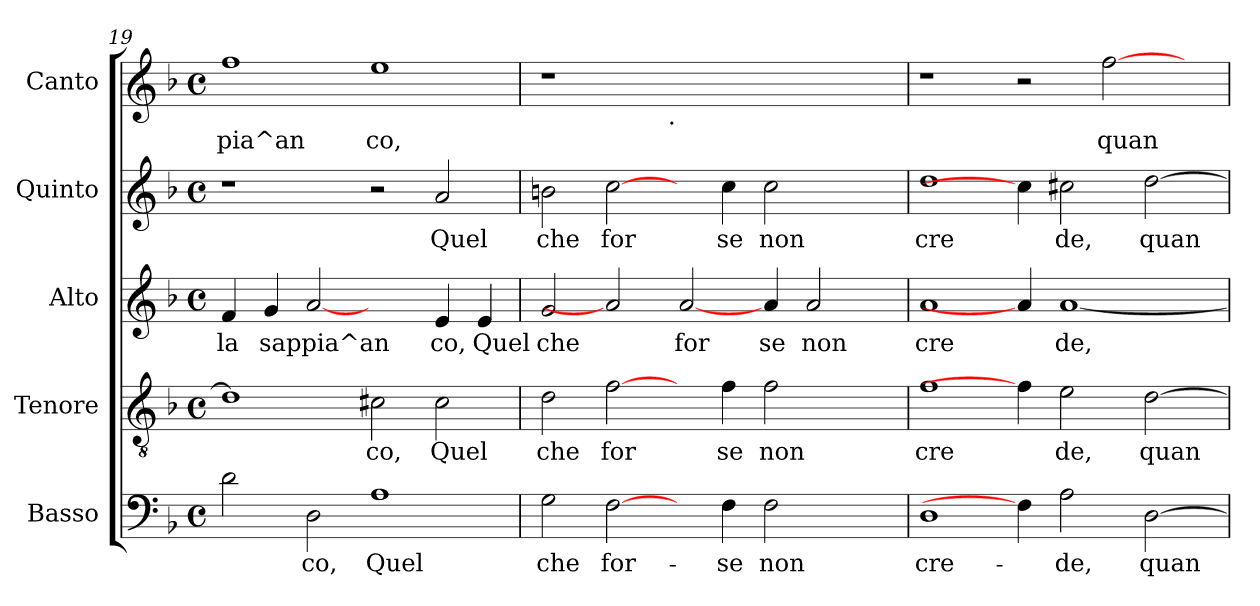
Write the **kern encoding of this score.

**kern	**text	**kern	**text	**kern	**text	**kern	**text	**kern	**text
*part5	*part5	*part4	*part4	*part3	*part3	*part2	*part2	*part1	*part1
*staff5	*staff5	*staff4	*staff4	*staff3	*staff3	*staff2	*staff2	*staff1	*staff1
*I"Basso	*	*I"Tenore	*	*I"Alto	*	*I"Quinto	*	*I"Canto	*
*clefF4	*	*clefGv2	*	*clefG2	*	*clefG2	*	*clefG2	*
*k[b-]	*	*k[b-]	*	*k[b-]	*	*k[b-]	*	*k[b-]	*
*F:	*	*F:	*	*F:	*	*F:	*	*F:	*
*M4/4	*	*M4/4	*	*M4/4	*	*M4/4	*	*M4/4	*
*met(c)	*	*met(c)	*	*met(c)	*	*met(c)	*	*met(c)	*
=19	=19	=19	=19	=19	=19	=19	=19	=19	=19
!	!LO:LY:b:cj	!	!LO:LY:b:cj	!	!LO:LY:b:cj	!	!	!	!LO:LY:b:cj
2d\	--	1d]	.	4f/	la	1r	.	1ff	pia^an
!	!	!	!	!	!LO:LY:b:cj	!	!	!	!
.	.	.	.	4g/	sap	.	.	.	.
!	!LO:LY:b:cj	!	!	!	!LO:LY:b:cj	!	!	!	!
2D\	-co,	.	.	[2a	pia^an	.	.	.	.
!	!LO:LY:b:cj	!	!LO:LY:b:cj	!	!	!	!	!	!LO:LY:b:cj
1A	Quel	2c#X\	co,	2ryy	.	2r	.	1ee	co,
!	!	!	!LO:LY:b:cj	!	!LO:LY:b:cj	!	!LO:LY:b:cj	!	!
.	.	2c#\	Quel	4e/	co,	2a/	Quel	.	.
!	!	!	!	!	!LO:LY:b:cj	!	!	!	!
.	.	.	.	4e/	Quel	.	.	.	.
=20	=20	=20	=20	=20	=20	=20	=20	=20	=20
!	!LO:LY:b:cj	!	!LO:LY:b:cj	!	!LO:LY:b:cj	!	!LO:LY:b:cj	!	!
*	*	*	*	*	*	*	*	*^	*
2G\	che	2d\	che	2g/	che	2bn\	che	1r	2ryy	.
!	!LO:LY:b:cj	!	!LO:LY:b:cj	!	!	!	!LO:LY:b:cj	!	!	!
[2F\	for-	[2f\	for	2a]	.	[2cc\	for	.	4...ryy	.
!	!	!	!	!	!	!	!	!	!LO:TX:b:t=.	!
.	.	.	.	.	.	.	.	.	1ryy	.
!	!	!	!	!	!LO:LY:b:cj	!	!	!	!	!
4ryy	.	4ryy	.	[2a/	for	4ryy	.	1ryy	.	.
!	!LO:LY:b:cj	!	!LO:LY:b:cj	!	!	!	!LO:LY:b:cj	!	!	!
4F\	-se	4f\	se	.	.	4cc\	se	.	.	.
!	!LO:LY:b:cj	!	!LO:LY:b:cj	!	!LO:LY:b:cj	!	!LO:LY:b:cj	!	!	!
2F\	non	2f\	non	4a/	se	2cc\	non	.	.	.
!	!	!	!	!	!LO:LY:b:cj	!	!	!	!	!
.	.	.	.	2a/	non	.	.	.	.	.
.	.	.	.	.	.	.	.	.	4ryy	.
4ryy	.	4ryy	.	.	.	4ryy	.	4ryy	.	.
.	.	.	.	.	.	.	.	.	32ryy	.
=21	=21	=21	=21	=21	=21	=21	=21	=21	=21	=21
!	!LO:LY:b:cj	!	!LO:LY:b:cj	!	!LO:LY:b:cj	!	!LO:LY:b:cj	!	!	!
*	*	*	*	*	*	*	*	*v	*v	*
1D	cre-	1f	cre	1a	cre	1dd	cre	1r	.
4F\]	.	4f\]	.	4a/]	.	4cc\]	.	2r	.
!	!LO:LY:b:cj	!	!LO:LY:b:cj	!	!LO:LY:b:cj	!	!LO:LY:b:cj	!	!
2A\	-de,	2e\	de,	[<1a	de,	2cc#X\	de,	.	.
!	!	!	!	!	!	!	!	!	!LO:LY:b:cj
.	.	.	.	.	.	.	.	[>2ff\	quan
!	!LO:LY:b:cj	!	!LO:LY:b:cj	!	!	!	!LO:LY:b:cj	!	!
[>2D\	quan-	[>2d\	quan	.	.	[>2dd\	quan	.	.
.	.	.	.	.	.	.	.	4ryy	.
=	=	=	=	=	=	=	=	=	=
*-	*-	*-	*-	*-	*-	*-	*-	*-	*-
